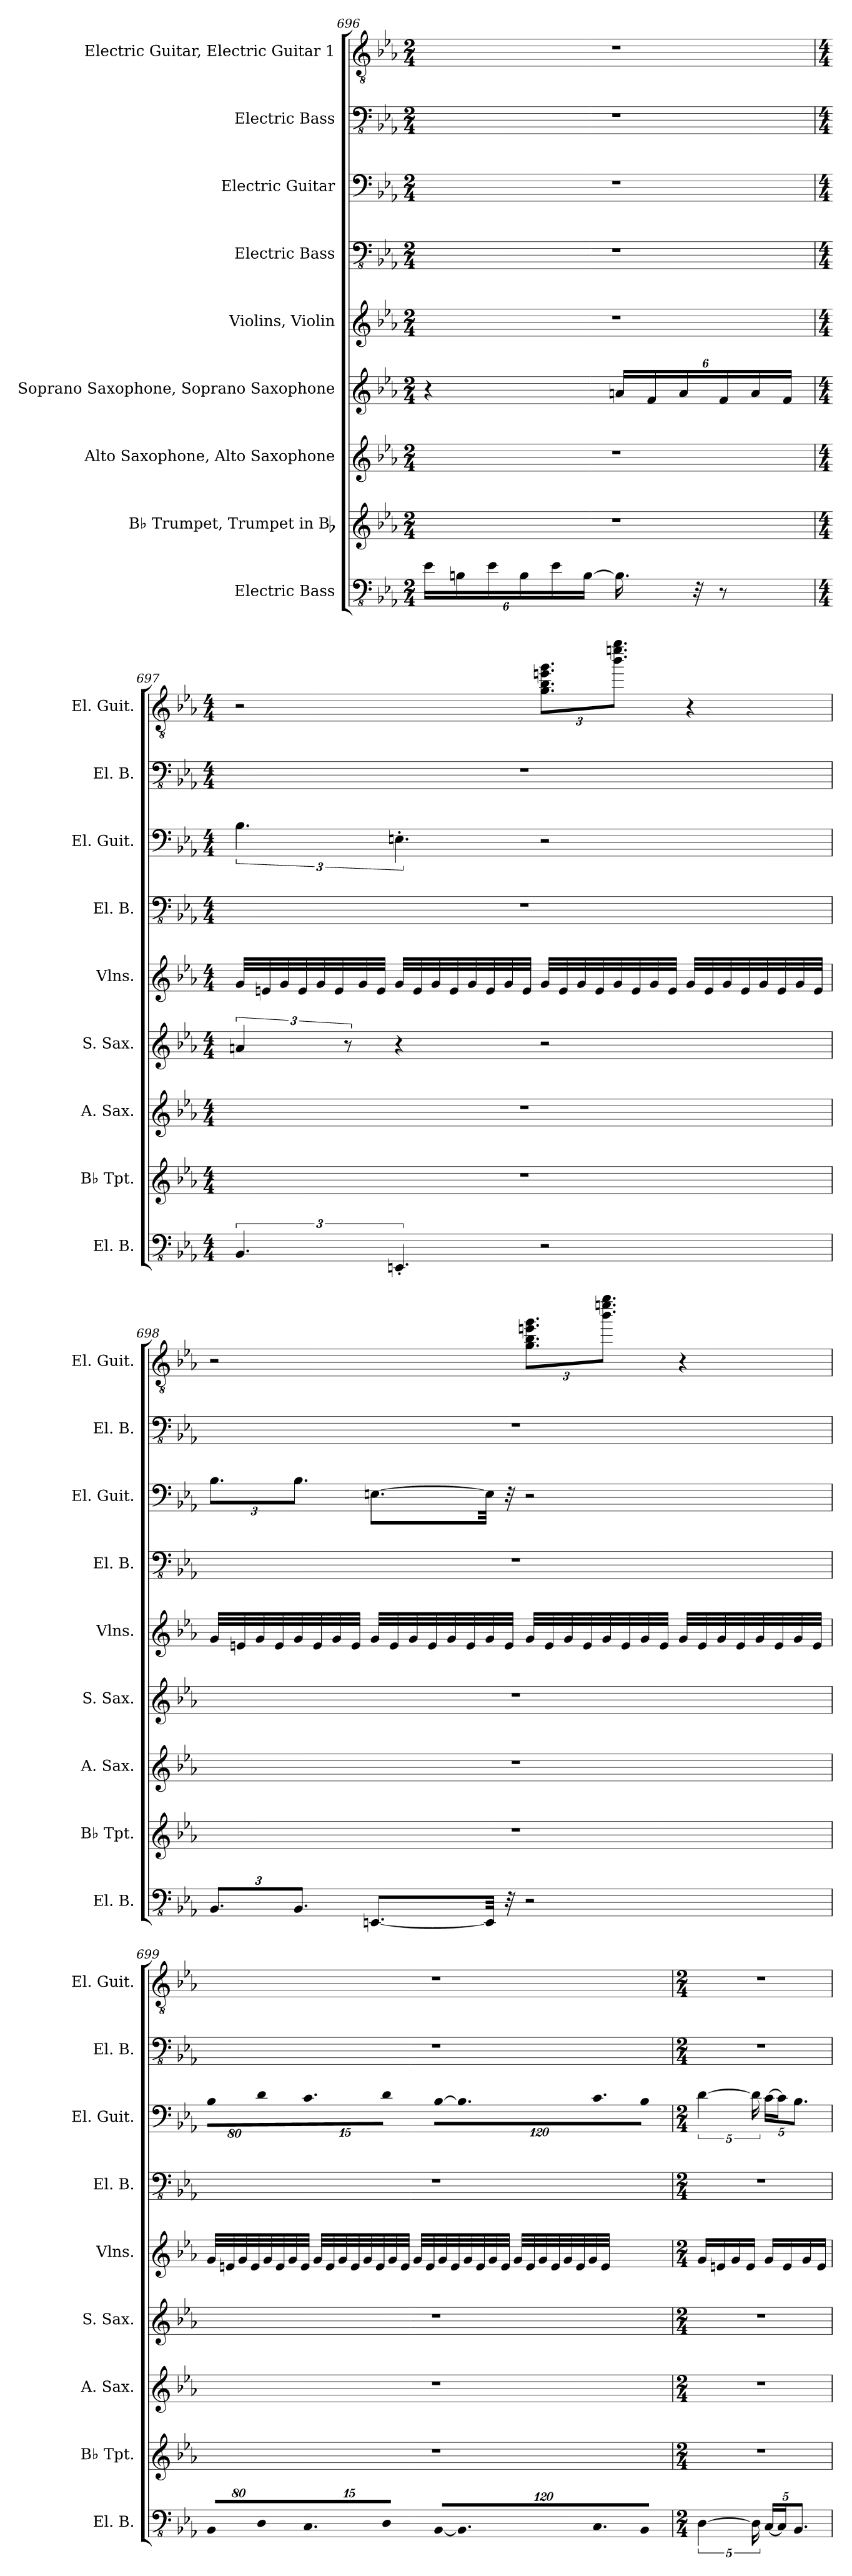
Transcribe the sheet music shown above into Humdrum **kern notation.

**kern	**kern	**kern	**kern	**kern	**kern	**kern	**kern	**kern
*part9	*part8	*part7	*part6	*part5	*part4	*part3	*part2	*part1
*staff9	*staff8	*staff7	*staff6	*staff5	*staff4	*staff3	*staff2	*staff1
*I"Electric Bass	*I"B♭ Trumpet, Trumpet in Bb	*I"Alto Saxophone, Alto Saxophone	*I"Soprano Saxophone, Soprano Saxophone	*I"Violins, Violin	*I"Electric Bass	*I"Electric Guitar	*I"Electric Bass	*I"Electric Guitar, Electric Guitar 1
*I'El. B.	*I'B♭ Tpt.	*I'A. Sax.	*I'S. Sax.	*I'Vlns.	*I'El. B.	*I'El. Guit.	*I'El. B.	*I'El. Guit.
!!LO:PB:g=z
*clefFv4	*clefG2	*clefG2	*clefG2	*clefG2	*clefFv4	*clefF4	*clefFv4	*clefGv2
*	*ITrd1c2	*ITrd5c9	*ITrd1c2	*	*	*	*	*
*k[b-e-a-]	*k[b-e-a-d-g-]	*k[b-e-a-d-g-c-]	*k[b-e-a-d-g-]	*k[b-e-a-]	*k[b-e-a-]	*k[b-e-a-]	*k[b-e-a-]	*k[b-e-a-]
*M2/4	*M2/4	*M2/4	*M2/4	*M2/4	*M2/4	*M2/4	*M2/4	*M2/4
*Xbrackettup	*	*	*	*	*	*	*	*
=696	=696	=696	=696	=696	=696	=696	=696	=696
24E-\LL	2r	2r	4r	2r	2r	2r	2r	2r
24BBn\	.	.	.	.	.	.	.	.
24E-\	.	.	.	.	.	.	.	.
24BB\	.	.	.	.	.	.	.	.
24E-\	.	.	.	.	.	.	.	.
[24BB\JJ	.	.	.	.	.	.	.	.
*	*	*	*Xbrackettup	*	*	*	*	*
16.BB\]	.	.	24gn/LL	.	.	.	.	.
.	.	.	24e-/	.	.	.	.	.
.	.	.	24g/	.	.	.	.	.
32r	.	.	.	.	.	.	.	.
8r	.	.	24e-/	.	.	.	.	.
.	.	.	24g/	.	.	.	.	.
.	.	.	24e-/JJ	.	.	.	.	.
!!LO:PB:g=z
=697	=697	=697	=697	=697	=697	=697	=697	=697
*M4/4	*M4/4	*M4/4	*M4/4	*M4/4	*M4/4	*M4/4	*M4/4	*M4/4
*brackettup	*	*	*brackettup	*	*	*	*	*
6.BBB-/	1r	1r	6gn/	32g/LLL	1r	6.B-\	1r	2r
.	.	.	.	32en/	.	.	.	.
.	.	.	.	32g/	.	.	.	.
.	.	.	.	32e/	.	.	.	.
.	.	.	.	32g/	.	.	.	.
.	.	.	.	32e/	.	.	.	.
.	.	.	12r	.	.	.	.	.
.	.	.	.	32g/	.	.	.	.
.	.	.	.	32e/JJJ	.	.	.	.
6.EEEn'/	.	.	4r	32g/LLL	.	6.En'\	.	.
.	.	.	.	32e/	.	.	.	.
.	.	.	.	32g/	.	.	.	.
.	.	.	.	32e/	.	.	.	.
.	.	.	.	32g/	.	.	.	.
.	.	.	.	32e/	.	.	.	.
.	.	.	.	32g/	.	.	.	.
.	.	.	.	32e/JJJ	.	.	.	.
*	*	*	*	*	*	*	*	*Xbrackettup
2r	.	.	2r	32g/LLL	.	2r	.	12.g\ 12.b-\ 12.een\ 12.gg\L
.	.	.	.	32e/	.	.	.	.
.	.	.	.	32g/	.	.	.	.
.	.	.	.	32e/	.	.	.	.
.	.	.	.	32g/	.	.	.	12.bb-\ 12.eeen\ 12.ggg\J
.	.	.	.	32e/	.	.	.	.
.	.	.	.	32g/	.	.	.	.
.	.	.	.	32e/JJJ	.	.	.	.
.	.	.	.	32g/LLL	.	.	.	4r
.	.	.	.	32e/	.	.	.	.
.	.	.	.	32g/	.	.	.	.
.	.	.	.	32e/	.	.	.	.
.	.	.	.	32g/	.	.	.	.
.	.	.	.	32e/	.	.	.	.
.	.	.	.	32g/	.	.	.	.
.	.	.	.	32e/JJJ	.	.	.	.
!!LO:PB:g=z
=698	=698	=698	=698	=698	=698	=698	=698	=698
*Xbrackettup	*	*	*	*	*	*Xbrackettup	*	*
12.BBB-/L	1r	1r	1r	32g/LLL	1r	12.B-\L	1r	2r
.	.	.	.	32en/	.	.	.	.
.	.	.	.	32g/	.	.	.	.
.	.	.	.	32e/	.	.	.	.
12.BBB-/J	.	.	.	32g/	.	12.B-\J	.	.
.	.	.	.	32e/	.	.	.	.
.	.	.	.	32g/	.	.	.	.
.	.	.	.	32e/JJJ	.	.	.	.
[8.EEEn/L	.	.	.	32g/LLL	.	[8.En\L	.	.
.	.	.	.	32e/	.	.	.	.
.	.	.	.	32g/	.	.	.	.
.	.	.	.	32e/	.	.	.	.
.	.	.	.	32g/	.	.	.	.
.	.	.	.	32e/	.	.	.	.
32EEE/Jkk]	.	.	.	32g/	.	32E\Jkk]	.	.
32r	.	.	.	32e/JJJ	.	32r	.	.
2r	.	.	.	32g/LLL	.	2r	.	12.g\ 12.b-\ 12.een\ 12.gg\L
.	.	.	.	32e/	.	.	.	.
.	.	.	.	32g/	.	.	.	.
.	.	.	.	32e/	.	.	.	.
.	.	.	.	32g/	.	.	.	12.bb-\ 12.eeen\ 12.ggg\J
.	.	.	.	32e/	.	.	.	.
.	.	.	.	32g/	.	.	.	.
.	.	.	.	32e/JJJ	.	.	.	.
.	.	.	.	32g/LLL	.	.	.	4r
.	.	.	.	32e/	.	.	.	.
.	.	.	.	32g/	.	.	.	.
.	.	.	.	32e/	.	.	.	.
.	.	.	.	32g/	.	.	.	.
.	.	.	.	32e/	.	.	.	.
.	.	.	.	32g/	.	.	.	.
.	.	.	.	32e/JJJ	.	.	.	.
!!LO:PB:g=z
=699	=699	=699	=699	=699	=699	=699	=699	=699
!LO:N:vis=8	!	!	!	!	!	!LO:N:vis=8	!	!
640%71BBB-/L	1r	1r	1r	32g/LLL	1r	640%71B-\L	1r	1r
.	.	.	.	32en/	.	.	.	.
.	.	.	.	32g/	.	.	.	.
.	.	.	.	32e/	.	.	.	.
!LO:N:vis=8	!	!	!	!	!	!LO:N:vis=8	!	!
640%71DD/	.	.	.	.	.	640%71d\	.	.
.	.	.	.	32g/	.	.	.	.
.	.	.	.	32e/	.	.	.	.
.	.	.	.	32g/	.	.	.	.
.	.	.	.	32e/JJJ	.	.	.	.
1920ryy	.	.	.	.	.	1920ryy	.	.
9.CC/	.	.	.	.	.	9.c\	.	.
.	.	.	.	32g/LLL	.	.	.	.
.	.	.	.	32e/	.	.	.	.
.	.	.	.	32g/	.	.	.	.
.	.	.	.	32e/	.	.	.	.
.	.	.	.	32g/	.	.	.	.
!LO:N:vis=8	!	!	!	!	!	!LO:N:vis=8	!	!
640%71DD/J	.	.	.	.	.	640%71d\J	.	.
.	.	.	.	32e/	.	.	.	.
.	.	.	.	32g/	.	.	.	.
.	.	.	.	32e/JJJ	.	.	.	.
!LO:N:vis=16	!	!	!	!	!	!LO:N:vis=16	!	!
[1920%107BBB-/KL	.	.	.	32g/LLL	.	[1920%107B-\KL	.	.
.	.	.	.	32e/	.	.	.	.
9.BBB-/]	.	.	.	.	.	9.B-\]	.	.
.	.	.	.	32g/	.	.	.	.
.	.	.	.	32e/	.	.	.	.
.	.	.	.	32g/	.	.	.	.
.	.	.	.	32e/	.	.	.	.
.	.	.	.	32g/	.	.	.	.
.	.	.	.	32e/JJJ	.	.	.	.
9.CC/	.	.	.	.	.	9.c\	.	.
.	.	.	.	32g/LLL	.	.	.	.
.	.	.	.	32e/	.	.	.	.
.	.	.	.	32g/	.	.	.	.
.	.	.	.	32e/	.	.	.	.
.	.	.	.	32g/	.	.	.	.
!LO:N:vis=8	!	!	!	!	!	!LO:N:vis=8	!	!
640%71BBB-/J	.	.	.	.	.	640%71B-\J	.	.
.	.	.	.	32e/	.	.	.	.
.	.	.	.	32g/	.	.	.	.
.	.	.	.	32e/JJJ	.	.	.	.
!!LO:PB:g=z
=700	=700	=700	=700	=700	=700	=700	=700	=700
*M2/4	*M2/4	*M2/4	*M2/4	*M2/4	*M2/4	*M2/4	*M2/4	*M2/4
*brackettup	*	*	*	*	*	*brackettup	*	*
[5DD\	2r	2r	2r	16g/LL	2r	[5d\	2r	2r
.	.	.	.	16en/	.	.	.	.
.	.	.	.	16g/	.	.	.	.
.	.	.	.	16e/JJ	.	.	.	.
20DD\]	.	.	.	.	.	20d\]	.	.
[20CC/LL	.	.	.	16g/LL	.	[20c\LL	.	.
20CC/J]	.	.	.	.	.	20c\J]	.	.
.	.	.	.	16e/	.	.	.	.
10.BBB-/J	.	.	.	.	.	10.B-\J	.	.
.	.	.	.	16g/	.	.	.	.
.	.	.	.	16e/JJ	.	.	.	.
=	=	=	=	=	=	=	=	=
*-	*-	*-	*-	*-	*-	*-	*-	*-
